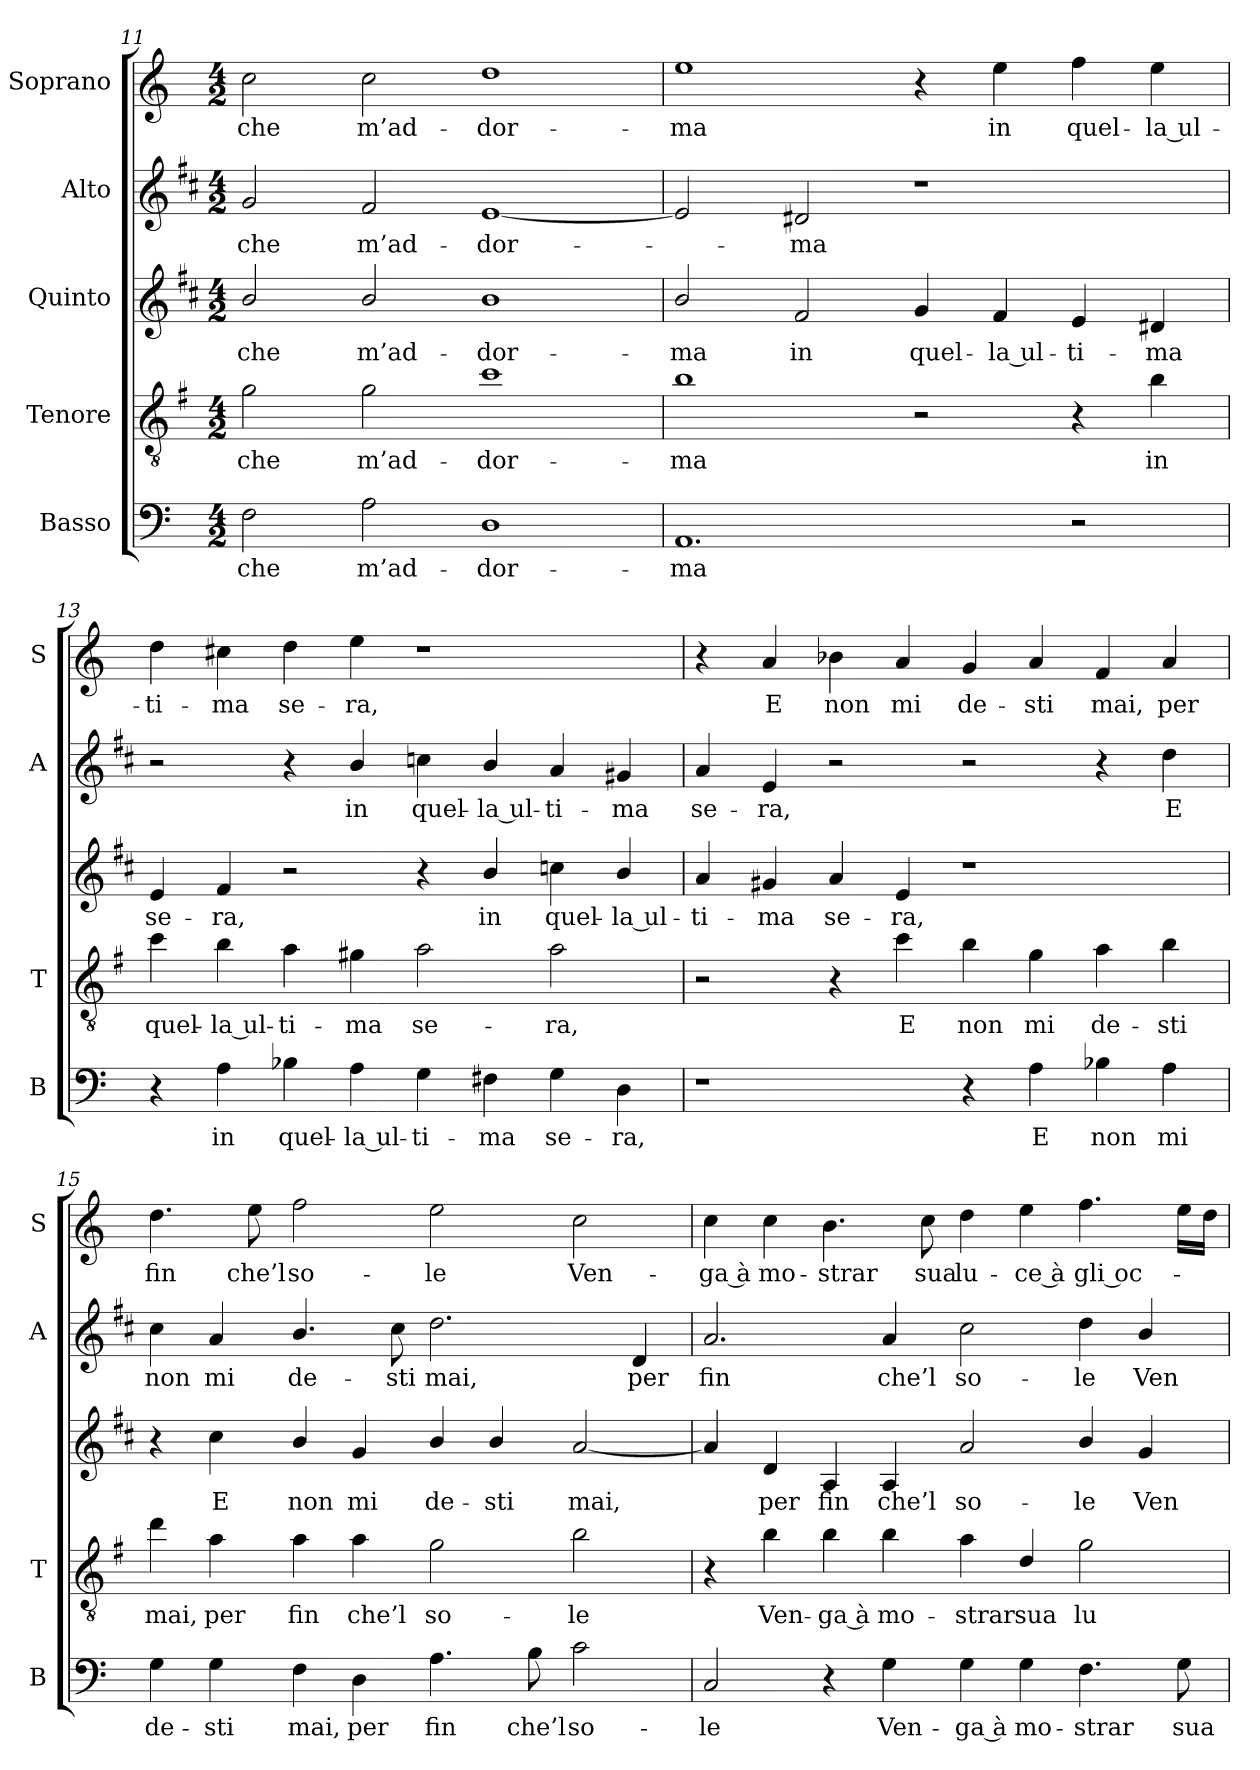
**kern	**text	**kern	**text	**kern	**text	**kern	**text	**kern	**text
*part5	*part5	*part4	*part4	*part3	*part3	*part2	*part2	*part1	*part1
*staff5	*staff5	*staff4	*staff4	*staff3	*staff3	*staff2	*staff2	*staff1	*staff1
*I"Basso	*	*I"Tenore	*	*I"Quinto	*	*I"Alto	*	*I"Soprano	*
*I'B	*	*I'T	*	*	*	*I'A	*	*I'S	*
*clefF4	*	*clefGv2	*	*clefG2	*	*clefG2	*	*clefG2	*
*	*	*ITrd4c7	*	*ITrd1c2	*	*ITrd1c2	*	*	*
*k[]	*	*k[]	*	*k[]	*	*k[]	*	*k[]	*
*C:	*	*C:	*	*C:	*	*C:	*	*C:	*
*M4/2	*	*M4/2	*	*M4/2	*	*M4/2	*	*M4/2	*
=11	=11	=11	=11	=11	=11	=11	=11	=11	=11
!	!LO:LY:b	!	!LO:LY:b	!	!LO:LY:b	!	!LO:LY:b	!	!LO:LY:b
2F\	che	2c\	che	2a/	che	2f/	che	2cc\	che
!	!LO:LY:b	!	!LO:LY:b	!	!LO:LY:b	!	!LO:LY:b	!	!LO:LY:b
2A\	m’ad-	2c\	m’ad-	2a/	m’ad-	2e/	m’ad-	2cc\	m’ad-
!	!LO:LY:b	!	!LO:LY:b	!	!LO:LY:b	!	!LO:LY:b	!	!LO:LY:b
1D	-dor-	1f	-dor-	1a	-dor-	[1d	-dor-	1dd	-dor-
=12	=12	=12	=12	=12	=12	=12	=12	=12	=12
!	!LO:LY:b	!	!LO:LY:b	!	!LO:LY:b	!	!	!	!LO:LY:b
1.AA	-ma	1e	-ma	2a/	-ma	2d/]	.	1ee	-ma
!	!	!	!	!	!LO:LY:b	!	!LO:LY:b	!	!
.	.	.	.	2e/	in	2c#X/	-ma	.	.
!	!	!	!	!	!LO:LY:b	!	!	!	!
.	.	2r	.	4f/	quel-	1r	.	4r	.
!	!	!	!	!	!LO:LY:b	!	!	!	!LO:LY:b
.	.	.	.	4e/	-la ul-	.	.	4ee\	in
!	!	!	!	!	!LO:LY:b	!	!	!	!LO:LY:b
2r	.	4r	.	4d/	-ti-	.	.	4ff\	quel-
!	!	!	!LO:LY:b	!	!LO:LY:b	!	!	!	!LO:LY:b
.	.	4e\	in	4c#X/	-ma	.	.	4ee\	-la ul-
!!LO:PB:g=z
=13	=13	=13	=13	=13	=13	=13	=13	=13	=13
!	!	!	!LO:LY:b	!	!LO:LY:b	!	!	!	!LO:LY:b
4r	.	4f\	quel-	4d/	se-	2r	.	4dd\	-ti-
!	!LO:LY:b	!	!LO:LY:b	!	!LO:LY:b	!	!	!	!LO:LY:b
4A\	in	4e\	-la ul-	4e/	-ra,	.	.	4cc#X\	-ma
!	!LO:LY:b	!	!LO:LY:b	!	!	!	!	!	!LO:LY:b
4B-X\	quel-	4d\	-ti-	2r	.	4r	.	4dd\	se-
!	!LO:LY:b	!	!LO:LY:b	!	!	!	!LO:LY:b	!	!LO:LY:b
4A\	-la ul-	4c#X\	-ma	.	.	4a/	in	4ee\	-ra,
!	!LO:LY:b	!	!LO:LY:b	!	!	!	!LO:LY:b	!	!
4G\	-ti-	2d\	se-	4r	.	4b-X\	quel-	1r	.
!	!LO:LY:b	!	!	!	!LO:LY:b	!	!LO:LY:b	!	!
4F#X\	-ma	.	.	4a/	in	4a/	-la ul-	.	.
!	!LO:LY:b	!	!LO:LY:b	!	!LO:LY:b	!	!LO:LY:b	!	!
4G\	se-	2d\	-ra,	4b-X\	quel-	4g/	-ti-	.	.
!	!LO:LY:b	!	!	!	!LO:LY:b	!	!LO:LY:b	!	!
4D\	-ra,	.	.	4a/	-la ul-	4f#X/	-ma	.	.
=14	=14	=14	=14	=14	=14	=14	=14	=14	=14
!	!	!	!	!	!LO:LY:b	!	!LO:LY:b	!	!
1r	.	2r	.	4g/	-ti-	4g/	se-	4r	.
!	!	!	!	!	!LO:LY:b	!	!LO:LY:b	!	!LO:LY:b
.	.	.	.	4f#X/	-ma	4d/	-ra,	4a/	E
!	!	!	!	!	!LO:LY:b	!	!	!	!LO:LY:b
.	.	4r	.	4g/	se-	2r	.	4b-X\	non
!	!	!	!LO:LY:b	!	!LO:LY:b	!	!	!	!LO:LY:b
.	.	4f\	E	4d/	-ra,	.	.	4a/	mi
!	!	!	!LO:LY:b	!	!	!	!	!	!LO:LY:b
4r	.	4e\	non	1r	.	2r	.	4g/	de-
!	!LO:LY:b	!	!LO:LY:b	!	!	!	!	!	!LO:LY:b
4A\	E	4c\	mi	.	.	.	.	4a/	-sti
!	!LO:LY:b	!	!LO:LY:b	!	!	!	!	!	!LO:LY:b
4B-X\	non	4d\	de-	.	.	4r	.	4f/	mai,
!	!LO:LY:b	!	!LO:LY:b	!	!	!	!LO:LY:b	!	!LO:LY:b
4A\	mi	4e\	-sti	.	.	4cc\	E	4a/	per
=15	=15	=15	=15	=15	=15	=15	=15	=15	=15
!	!LO:LY:b	!	!LO:LY:b	!	!	!	!LO:LY:b	!	!LO:LY:b
4G\	de-	4g\	mai,	4r	.	4b\	non	4.dd\	ﬁn
!	!LO:LY:b	!	!LO:LY:b	!	!LO:LY:b	!	!LO:LY:b	!	!
4G\	-sti	4d\	per	4b\	E	4g/	mi	.	.
!	!	!	!	!	!	!	!	!	!LO:LY:b
.	.	.	.	.	.	.	.	8ee\	che’l
!	!LO:LY:b	!	!LO:LY:b	!	!LO:LY:b	!	!LO:LY:b	!	!LO:LY:b
4F\	mai,	4d\	ﬁn	4a/	non	4.a/	de-	2ff\	so-
!	!LO:LY:b	!	!LO:LY:b	!	!LO:LY:b	!	!	!	!
4D\	per	4d\	che’l	4f/	mi	.	.	.	.
!	!	!	!	!	!	!	!LO:LY:b	!	!
.	.	.	.	.	.	8b\	-sti	.	.
!	!LO:LY:b	!	!LO:LY:b	!	!LO:LY:b	!	!LO:LY:b	!	!LO:LY:b
4.A\	ﬁn	2c\	so-	4a/	de-	2.cc\	mai,	2ee\	-le
!	!	!	!	!	!LO:LY:b	!	!	!	!
.	.	.	.	4a/	-sti	.	.	.	.
!	!LO:LY:b	!	!	!	!	!	!	!	!
8B\	che’l	.	.	.	.	.	.	.	.
!	!LO:LY:b	!	!LO:LY:b	!	!LO:LY:b	!	!	!	!LO:LY:b
2c\	so-	2e\	-le	[2g/	mai,	.	.	2cc\	Ven-
!	!	!	!	!	!	!	!LO:LY:b	!	!
.	.	.	.	.	.	4c/	per	.	.
=16	=16	=16	=16	=16	=16	=16	=16	=16	=16
!	!LO:LY:b	!	!	!	!	!	!LO:LY:b	!	!LO:LY:b
2C/	-le	4r	.	4g/]	.	2.g/	ﬁn	4cc\	-ga à
!	!	!	!LO:LY:b	!	!LO:LY:b	!	!	!	!LO:LY:b
.	.	4e\	Ven-	4c/	per	.	.	4cc\	mo-
!	!	!	!LO:LY:b	!	!LO:LY:b	!	!	!	!LO:LY:b
4r	.	4e\	-ga à	4G/	ﬁn	.	.	4.b\	-strar
!	!LO:LY:b	!	!LO:LY:b	!	!LO:LY:b	!	!LO:LY:b	!	!
4G\	Ven-	4e\	mo-	4G/	che’l	4g/	che’l	.	.
!	!	!	!	!	!	!	!	!	!LO:LY:b
.	.	.	.	.	.	.	.	8cc\	sua
!	!LO:LY:b	!	!LO:LY:b	!	!LO:LY:b	!	!LO:LY:b	!	!LO:LY:b
4G\	-ga à	4d\	-strar	2g/	so-	2b\	so-	4dd\	lu-
!	!LO:LY:b	!	!LO:LY:b	!	!	!	!	!	!LO:LY:b
4G\	mo-	4G/	sua	.	.	.	.	4ee\	-ce à
!	!LO:LY:b	!	!LO:LY:b	!	!LO:LY:b	!	!LO:LY:b	!	!LO:LY:b
4.F\	-strar	2c\	lu-	4a/	-le	4cc\	-le	4.ff\	gli oc-
!	!	!	!	!	!LO:LY:b	!	!LO:LY:b	!	!
.	.	.	.	4f/	Ven-	4a/	Ven-	.	.
!	!LO:LY:b	!	!	!	!	!	!	!	!
8G\	sua	.	.	.	.	.	.	16ee\LL	.
.	.	.	.	.	.	.	.	16dd\JJ	.
=	=	=	=	=	=	=	=	=	=
*-	*-	*-	*-	*-	*-	*-	*-	*-	*-
